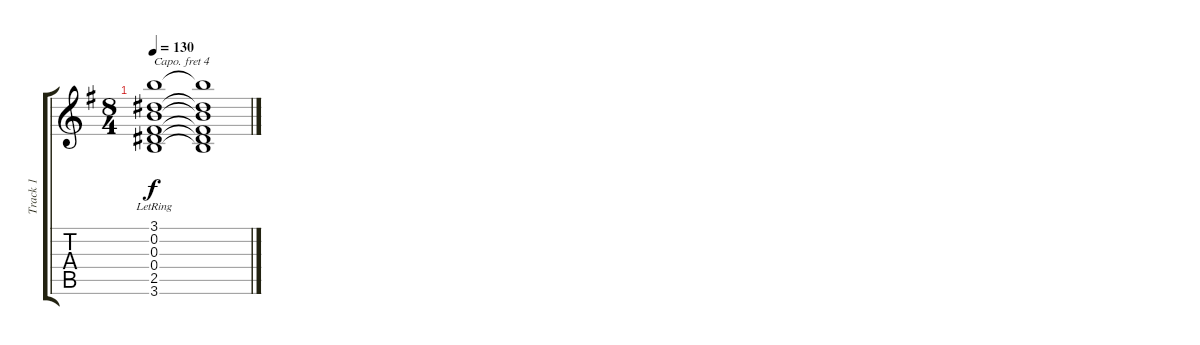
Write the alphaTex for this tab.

\track ("Track 1" "Track 1") {instrument electricguitarclean}
\staff {score tabs}
\capo 4
\tuning (E4 B3 G3 D3 A2 E2) {hide}
\ts (8 4)
\tempo 130
\clef g2
\ks g
(3.1{lr} 0.2{lr} 0.3{lr} 0.4{lr} 2.5{lr} 3.6{lr}).1{dy f} (3.1{t} 0.2{t} 0.3{t} 0.4{t} 2.5{t} 3.6{t}).1
